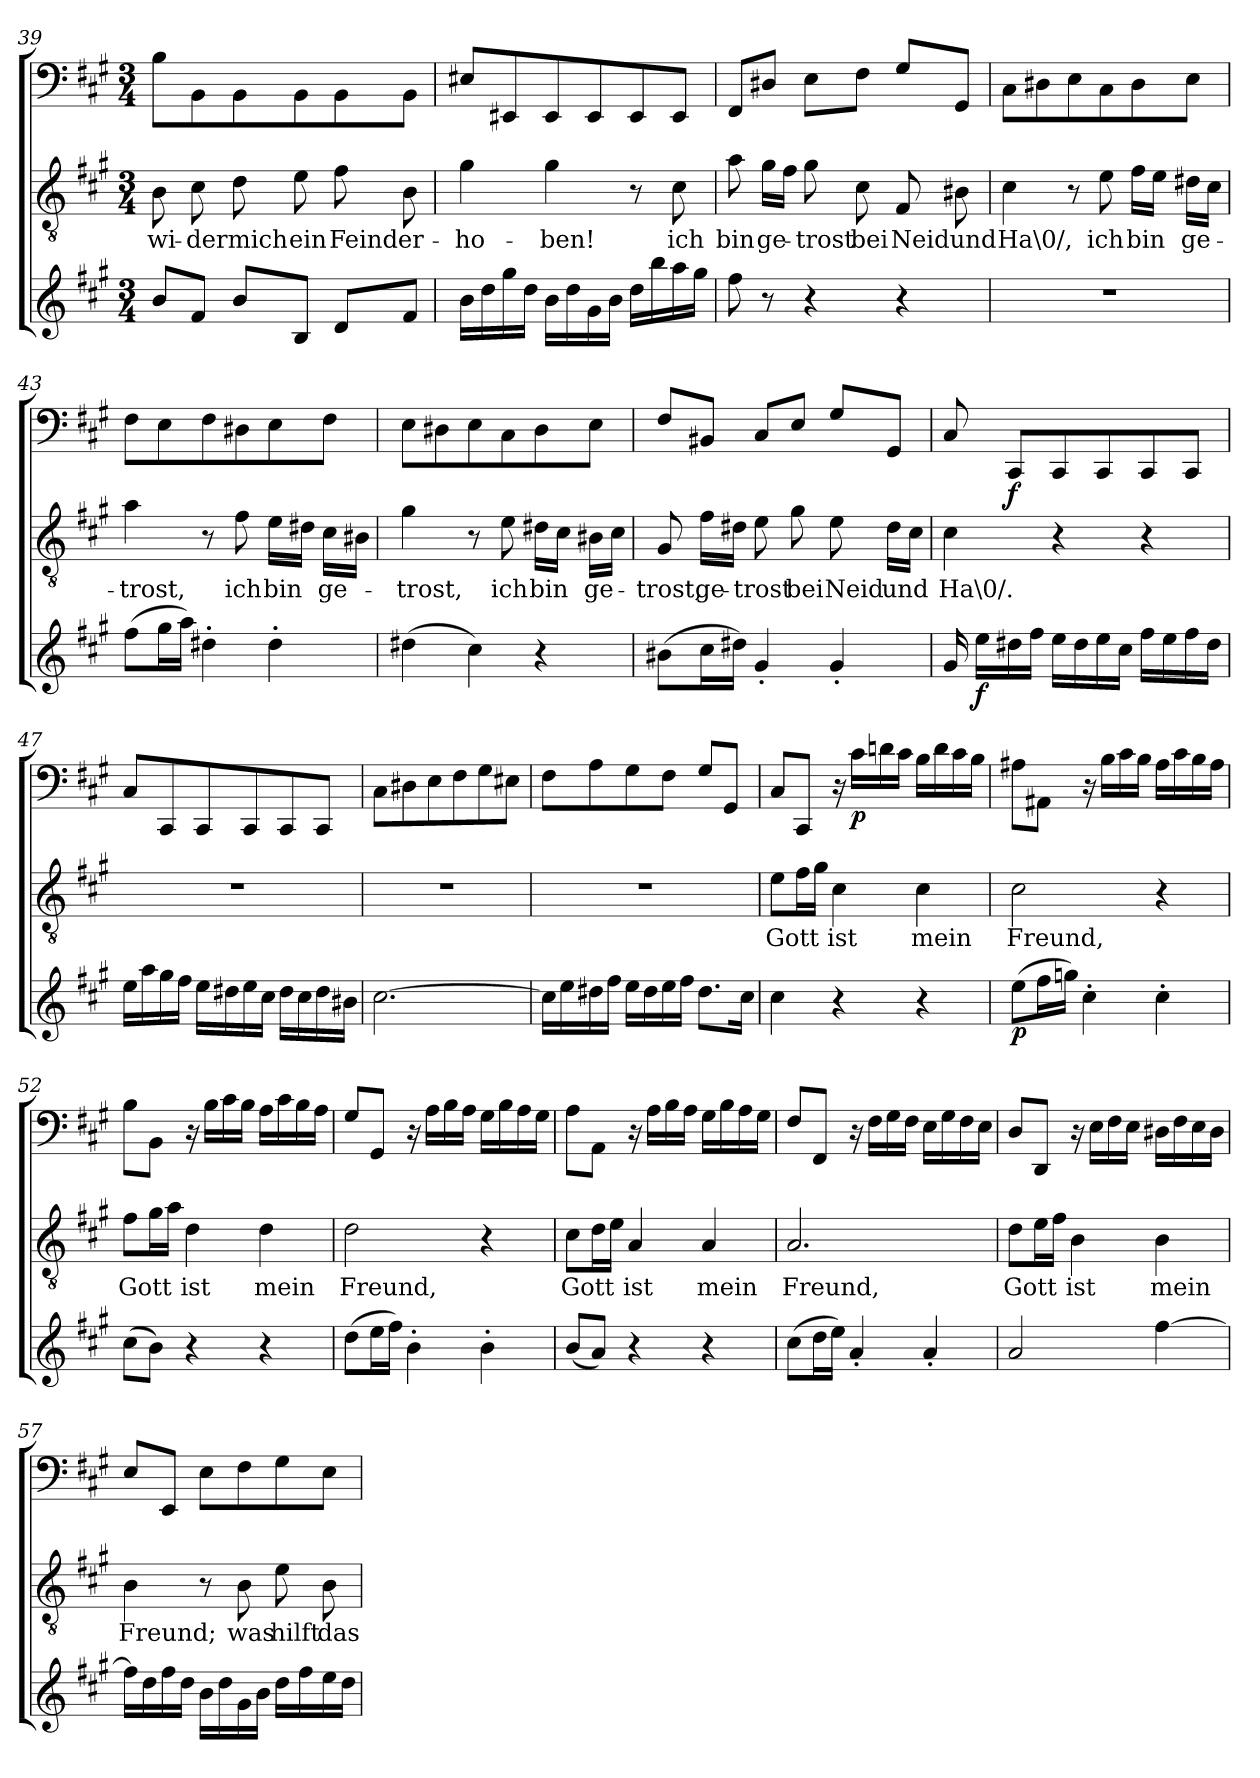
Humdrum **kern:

**kern	**dynam	**kern	**text	**kern	**dynam
*part3	*part3	*part2	*part2	*part1	*part1
*staff3	*staff3	*staff2	*staff2	*staff1	*staff1
*clefG2	*	*clefGv2	*	*clefF4	*
*k[f#c#g#]	*	*k[f#c#g#]	*	*k[f#c#g#]	*
*A:	*	*A:	*	*A:	*
*M3/4	*	*M3/4	*	*M3/4	*
=39	=39	=39	=39	=39	=39
8b/L	.	8B\	wi-	8B\L	.
8f#/J	.	8c#\	-der	8BB\	.
8b/L	.	8d\	mich	8BB\	.
8B/J	.	8e\	ein	8BB\	.
8d/L	.	8f#\	Feind	8BB\	.
8f#/J	.	8B\	er-	8BB\J	.
=40	=40	=40	=40	=40	=40
16b\LL	.	4g#\	-ho-	8E#X/L	.
16dd\	.	.	.	.	.
16gg#\	.	.	.	8EE#X/	.
16dd\JJ	.	.	.	.	.
16b\LL	.	4g#\	-ben!	8EE#/	.
16dd\	.	.	.	.	.
16g#\	.	.	.	8EE#/	.
16b\JJ	.	.	.	.	.
16dd\LL	.	8r	.	8EE#/	.
16bb\	.	.	.	.	.
16aa\	.	8c#\	ich	8EE#/J	.
16gg#\JJ	.	.	.	.	.
=41	=41	=41	=41	=41	=41
8ff#\	.	8a\	bin	8FF#/L	.
8r	.	16g#\LL	ge-	8D#X/J	.
.	.	16f#\JJ	.	.	.
4r	.	8g#\	-trost	8E\L	.
.	.	8c#\	bei	8F#\J	.
4r	.	8F#/	Neid	8G#/L	.
.	.	8B#X\	und	8GG#/J	.
=42	=42	=42	=42	=42	=42
2.r	.	4c#\	Ha\0/,	8C#\L	.
.	.	.	.	8D#X\	.
.	.	8r	.	8E\	.
.	.	8e\	ich	8C#\	.
.	.	16f#\LL	bin	8D#\	.
.	.	16e\JJ	.	.	.
.	.	16d#X\LL	ge-	8E\J	.
.	.	16c#\JJ	.	.	.
=43	=43	=43	=43	=43	=43
(8ff#\L	.	4a\	-trost,	8F#\L	.
16gg#\L	.	.	.	8E\	.
16aa\JJ)	.	.	.	.	.
4dd#X'\	.	8r	.	8F#\	.
.	.	8f#\	ich	8D#X\	.
4dd#'\	.	16e\LL	bin	8E\	.
.	.	16d#X\JJ	.	.	.
.	.	16c#\LL	ge-	8F#\J	.
.	.	16B#X\JJ	.	.	.
=44	=44	=44	=44	=44	=44
(4dd#X\	.	4g#\	-trost,	8E\L	.
.	.	.	.	8D#X\	.
4cc#\)	.	8r	.	8E\	.
.	.	8e\	ich	8C#\	.
4r	.	16d#X\LL	bin	8D#\	.
.	.	16c#\JJ	.	.	.
.	.	16B#X\LL	ge-	8E\J	.
.	.	16c#\JJ	.	.	.
=45	=45	=45	=45	=45	=45
(8b#X\L	.	8G#/	-trost,	8F#/L	.
16cc#\L	.	16f#\LL	ge-	8BB#X/J	.
16dd#X\JJ)	.	16d#X\JJ	.	.	.
4g#'/	.	8e\	-trost	8C#/L	.
.	.	8g#\	bei	8E/J	.
4g#'/	.	8e\	Neid	8G#/L	.
.	.	16d#\LL	und	8GG#/J	.
.	.	16c#\JJ	.	.	.
=46	=46	=46	=46	=46	=46
16g#/	.	4c#\	Ha\0/.	8C#/	.
16ee\LL	f	.	.	.	.
16dd#X\	.	.	.	8CC#/L	f
16ff#\JJ	.	.	.	.	.
16ee\LL	.	4r	.	8CC#/	.
16dd#\	.	.	.	.	.
16ee\	.	.	.	8CC#/	.
16cc#\JJ	.	.	.	.	.
16ff#\LL	.	4r	.	8CC#/	.
16ee\	.	.	.	.	.
16ff#\	.	.	.	8CC#/J	.
16dd#\JJ	.	.	.	.	.
=47	=47	=47	=47	=47	=47
16ee\LL	.	2.r	.	8C#/L	.
16aa\	.	.	.	.	.
16gg#\	.	.	.	8CC#/	.
16ff#\JJ	.	.	.	.	.
16ee\LL	.	.	.	8CC#/	.
16dd#X\	.	.	.	.	.
16ee\	.	.	.	8CC#/	.
16cc#\JJ	.	.	.	.	.
16dd#\LL	.	.	.	8CC#/	.
16cc#\	.	.	.	.	.
16dd#\	.	.	.	8CC#/J	.
16b#X\JJ	.	.	.	.	.
=48	=48	=48	=48	=48	=48
[2.cc#\	.	2.r	.	8C#\L	.
.	.	.	.	8D#X\	.
.	.	.	.	8E\	.
.	.	.	.	8F#\	.
.	.	.	.	8G#\	.
.	.	.	.	8E#X\J	.
=49	=49	=49	=49	=49	=49
16cc#\LL]	.	2.r	.	8F#\L	.
16ee\	.	.	.	.	.
16dd#X\	.	.	.	8A\	.
16ff#\JJ	.	.	.	.	.
16ee\LL	.	.	.	8G#\	.
16dd#\	.	.	.	.	.
16ee\	.	.	.	8F#\J	.
16ff#\JJ	.	.	.	.	.
8.dd#\L	.	.	.	8G#/L	.
.	.	.	.	8GG#/J	.
16cc#\Jk	.	.	.	.	.
=50	=50	=50	=50	=50	=50
4cc#\	.	8e\L	Gott	8C#/L	.
.	.	16f#\L	.	8CC#/J	.
.	.	16g#\JJ	.	.	.
4r	.	4c#\	ist	16r	.
.	.	.	.	16c#\LL	p
.	.	.	.	16dn\	.
.	.	.	.	16c#\JJ	.
4r	.	4c#\	mein	16B\LL	.
.	.	.	.	16d\	.
.	.	.	.	16c#\	.
.	.	.	.	16B\JJ	.
=51	=51	=51	=51	=51	=51
(8ee\L	p	2c#\	Freund,	8A#X\L	.
16ff#\L	.	.	.	8AA#X\J	.
16ggn\JJ)	.	.	.	.	.
4cc#'\	.	.	.	16r	.
.	.	.	.	16B\LL	.
.	.	.	.	16c#\	.
.	.	.	.	16B\JJ	.
4cc#'\	.	4r	.	16A#\LL	.
.	.	.	.	16c#\	.
.	.	.	.	16B\	.
.	.	.	.	16A#\JJ	.
=52	=52	=52	=52	=52	=52
(8cc#\L	.	8f#\L	Gott	8B\L	.
8b\J)	.	16g#\L	.	8BB\J	.
.	.	16a\JJ	.	.	.
4r	.	4d\	ist	16r	.
.	.	.	.	16B\LL	.
.	.	.	.	16c#\	.
.	.	.	.	16B\JJ	.
4r	.	4d\	mein	16A\LL	.
.	.	.	.	16c#\	.
.	.	.	.	16B\	.
.	.	.	.	16A\JJ	.
=53	=53	=53	=53	=53	=53
(8dd\L	.	2d\	Freund,	8G#/L	.
16ee\L	.	.	.	8GG#/J	.
16ff#\JJ)	.	.	.	.	.
4b'\	.	.	.	16r	.
.	.	.	.	16A\LL	.
.	.	.	.	16B\	.
.	.	.	.	16A\JJ	.
4b'\	.	4r	.	16G#\LL	.
.	.	.	.	16B\	.
.	.	.	.	16A\	.
.	.	.	.	16G#\JJ	.
=54	=54	=54	=54	=54	=54
(8b/L	.	8c#\L	Gott	8A\L	.
8a/J)	.	16d\L	.	8AA\J	.
.	.	16e\JJ	.	.	.
4r	.	4A/	ist	16r	.
.	.	.	.	16A\LL	.
.	.	.	.	16B\	.
.	.	.	.	16A\JJ	.
4r	.	4A/	mein	16G#\LL	.
.	.	.	.	16B\	.
.	.	.	.	16A\	.
.	.	.	.	16G#\JJ	.
=55	=55	=55	=55	=55	=55
(8cc#\L	.	2.A/	Freund,	8F#/L	.
16dd\L	.	.	.	8FF#/J	.
16ee\JJ)	.	.	.	.	.
4a'/	.	.	.	16r	.
.	.	.	.	16F#\LL	.
.	.	.	.	16G#\	.
.	.	.	.	16F#\JJ	.
4a'/	.	.	.	16E\LL	.
.	.	.	.	16G#\	.
.	.	.	.	16F#\	.
.	.	.	.	16E\JJ	.
=56	=56	=56	=56	=56	=56
2a/	.	8d\L	Gott	8D/L	.
.	.	16e\L	.	8DD/J	.
.	.	16f#\JJ	.	.	.
.	.	4B\	ist	16r	.
.	.	.	.	16E\LL	.
.	.	.	.	16F#\	.
.	.	.	.	16E\JJ	.
[4ff#\	.	4B\	mein	16D#X\LL	.
.	.	.	.	16F#\	.
.	.	.	.	16E\	.
.	.	.	.	16D#\JJ	.
=57	=57	=57	=57	=57	=57
16ff#\LL]	.	4B\	Freund;	8E/L	.
16dd\	.	.	.	.	.
16ff#\	.	.	.	8EE/J	.
16dd\JJ	.	.	.	.	.
16b\LL	.	8r	.	8E\L	.
16dd\	.	.	.	.	.
16g#\	.	8B\	was	8F#\	.
16b\JJ	.	.	.	.	.
16dd\LL	.	8e\	hilft	8G#\	.
16ff#\	.	.	.	.	.
16ee\	.	8B\	das	8E\J	.
16dd\JJ	.	.	.	.	.
=	=	=	=	=	=
*-	*-	*-	*-	*-	*-
